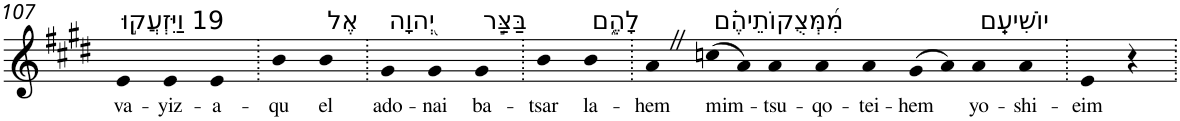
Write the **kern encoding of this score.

**kern	**text
*part1	*part1
*staff1	*staff1
*I"Piano	*
*I'Pno	*
!!LO:PB:g=z
*clefG2	*
*k[f#c#g#d#]	*
*E:	*
=107	=107
!LO:TX:a:t=19 וַיִּזְעֲק֣וּ	!
!	!LO:LY:b
4e	va-
!	!LO:LY:b
4e	-yiz-
!	!LO:LY:b
4e	-a-
=108.	=108.
!	!LO:LY:b
4b	-qu
!LO:TX:a:t=אֶל	!
!	!LO:LY:b
4b	el
=109.	=109.
!LO:TX:a:t=יְ֭הוָה	!
!	!LO:LY:b
4g#	ado-
!	!LO:LY:b
4g#	-nai
!LO:TX:a:t=בַּצַּ֣ר	!
!	!LO:LY:b
4g#	ba-
=110.	=110.
!	!LO:LY:b
4b	-tsar
!LO:TX:a:t=לָהֶ֑ם	!
!	!LO:LY:b
4b	la-
=111.	=111.
!	!LO:LY:b
4aZ	-hem
!LO:TX:a:t=מִ֝מְּצֻקוֹתֵיהֶ֗ם	!
!	!LO:LY:b
(>8ccn	mim-
8a)	.
!	!LO:LY:b
4a	-tsu-
!	!LO:LY:b
4a	-qo-
!	!LO:LY:b
4a	-tei-
!	!LO:LY:b
(>8g#	-hem
8a)	.
!LO:TX:a:t=יוֹשִׁיעֵֽם	!
!	!LO:LY:b
4a	yo-
!	!LO:LY:b
4a	-shi-
=112.	=112.
!	!LO:LY:b
4e	-eim
4r	.
=.	=.
*-	*-
